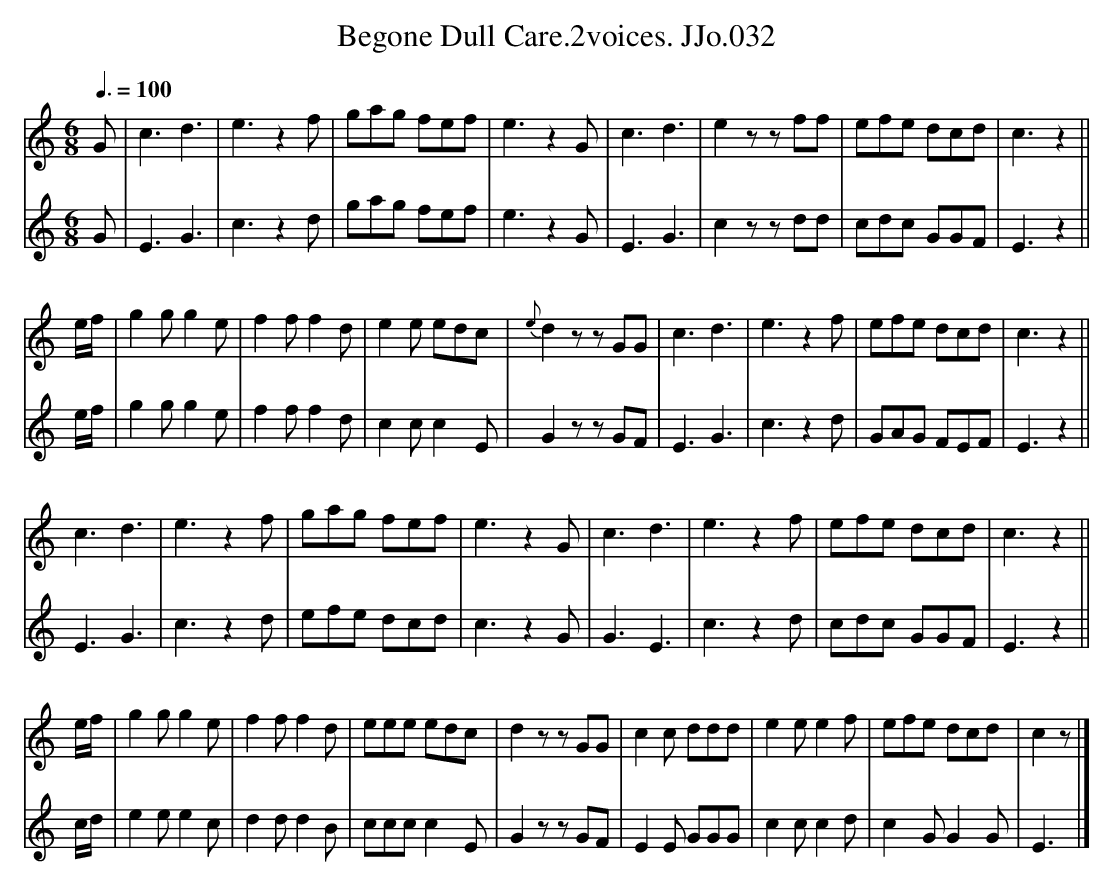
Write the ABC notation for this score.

X:1
T:Begone Dull Care.2voices. JJo.032
M:6/8
L:1/8
Q:3/8=100
K:C
[V:1]G|c3d3|e3z2f|gag fef|e3z2G|\
c3d3|e2zzff|efe dcd|c3z2||
[V:2]G|E3G3|c3z2d|gag fef|e3z2G|\
E3G3|c2zzdd|cdc GGF|E3z2||
[V:1]e/f/|g2gg2e|f2ff2d|e2e edc|{e}d2zzGG|\
c3d3|e3z2f|efe dcd|c3z2||
[V:2]e/f/|g2gg2e|f2ff2d|c2cc2E|G2zzGF|\
E3G3|c3z2d|GAG FEF|E3z2||
[V:1]c3d3|e3z2f|gag fef|e3z2G|c3d3|\
e3z2f|efe dcd|c3z2||
[V:2]E3G3|c3z2d|efe dcd|c3z2G|\
G3E3|c3z2d|cdc GGF|E3z2||
[V:1]e/f/|g2gg2e|f2ff2d|eee edc|d2zzGG|\
c2c ddd|e2ee2f|efe dcd|c2z|]
[V:2]c/d/|e2ee2c|d2dd2B|cccc2E|G2zzGF|\
E2E GGG|c2cc2d|c2GG2G|E3|]
